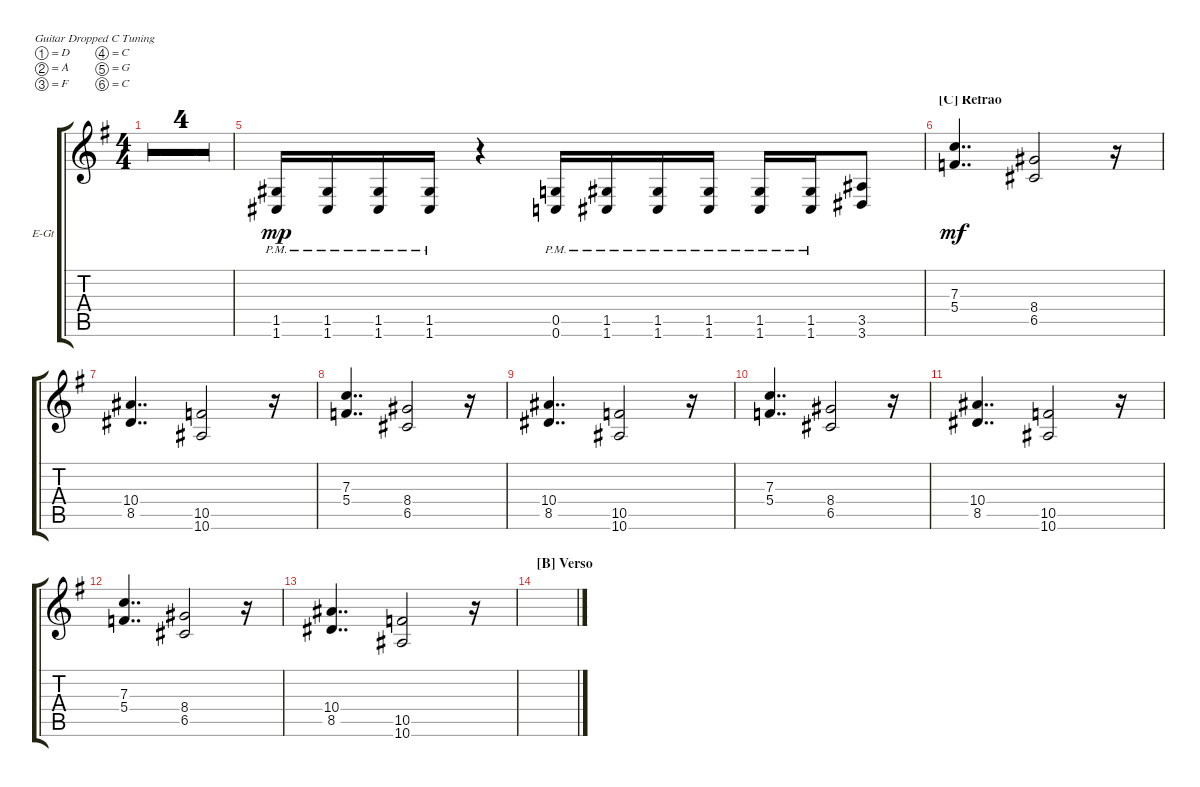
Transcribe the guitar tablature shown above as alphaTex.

\defaultSystemsLayout 4
\bracketExtendMode groupsimilarinstruments
\firstSystemTrackNameOrientation horizontal
\otherSystemsTrackNameOrientation horizontal
\track ("Electric Guitar" "E-Gt") {solo multiBarRest instrument electricguitarclean}
\staff {score tabs}
\tuning (D4 A3 F3 C3 G2 C2)
\ts (4 4)
\tempo 80
\clef g2
\ks g
|
|
|
|
(1.6{pm} 1.5{pm}).16{dy mp} (1.6{pm} 1.5{pm}).16 (1.6{pm} 1.5{pm}).16 (1.6{pm} 1.5{pm}).16 r.4 (0.6{pm} 0.5{pm}).16 (1.6{pm} 1.5{pm}).16 (1.6{pm} 1.5{pm}).16 (1.6{pm} 1.5{pm}).16 (1.6{pm} 1.5{pm}).16 (1.6{pm} 1.5{pm}).16 (3.6 3.5).8 |
\section ("C" "Refrão")
(7.3 5.4).4{dd dy mf} (8.4 6.5).2 r.16 |
(10.4 8.5).4{dd} (10.5 10.6).2 r.16 |
(7.3 5.4).4{dd} (8.4 6.5).2 r.16 |
(10.4 8.5).4{dd} (10.5 10.6).2 r.16 |
(7.3 5.4).4{dd} (8.4 6.5).2 r.16 |
(10.4 8.5).4{dd} (10.5 10.6).2 r.16 |
(7.3 5.4).4{dd} (8.4 6.5).2 r.16 |
(10.4 8.5).4{dd} (10.5 10.6).2 r.16 |
\section ("B" "Verso")
